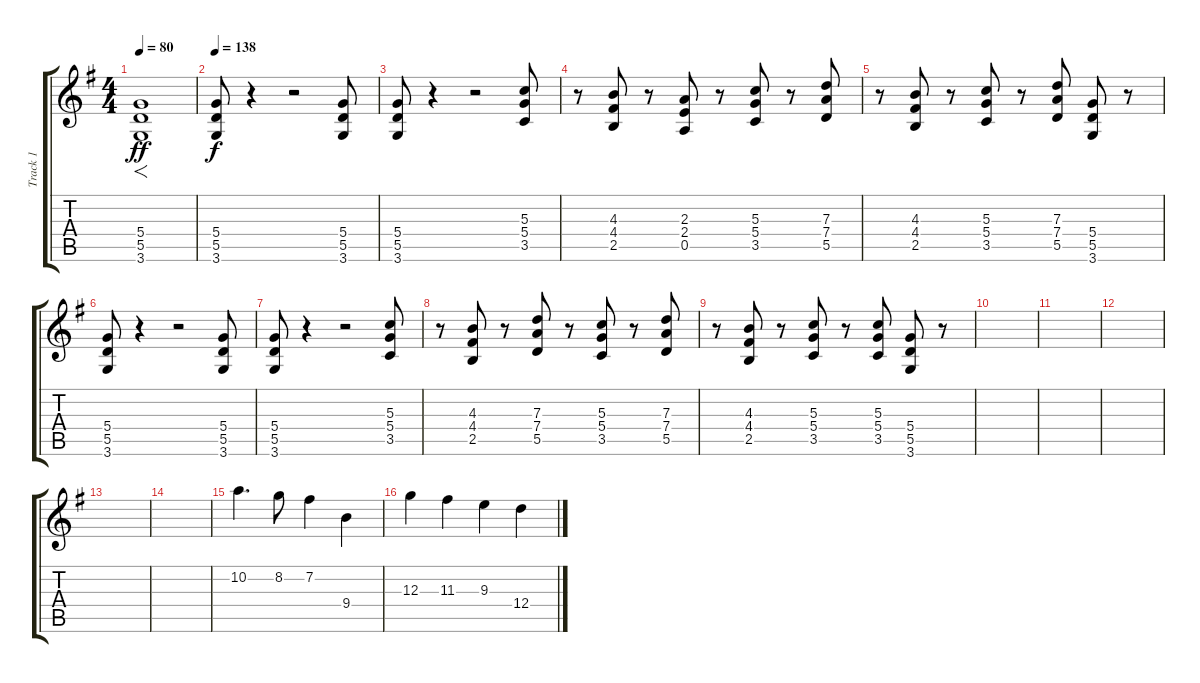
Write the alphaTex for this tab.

\track ("Track 1" "Track 1") {instrument distortionguitar}
\staff {score tabs}
\tuning (E4 B3 G3 D3 A2 E2) {hide}
\ts (4 4)
\tempo 80
\clef g2
\ks g
(5.4 5.5 3.6).1{f dy ff} |
\tempo 138
(5.4 5.5 3.6).8{dy f volume 13} r.4 r.2 (5.4 5.5 3.6).8 |
(5.4 5.5 3.6).8 r.4 r.2 (5.3 5.4 3.5).8 |
r.8 (4.3 4.4 2.5).8 r.8 (2.3 2.4 0.5).8 r.8 (5.3 5.4 3.5).8 r.8 (7.3 7.4 5.5).8 |
r.8 (4.3 4.4 2.5).8 r.8 (5.3 5.4 3.5).8 r.8 (7.3 7.4 5.5).8 (5.4 5.5 3.6).8 r.8 |
(5.4 5.5 3.6).8 r.4 r.2 (5.4 5.5 3.6).8 |
(5.4 5.5 3.6).8 r.4 r.2 (5.3 5.4 3.5).8 |
r.8 (4.3 4.4 2.5).8 r.8 (7.3 7.4 5.5).8 r.8 (5.3 5.4 3.5).8 r.8 (7.3 7.4 5.5).8 |
r.8 (4.3 4.4 2.5).8 r.8 (5.3 5.4 3.5).8 r.8 (5.3 5.4 3.5).8 (5.4 5.5 3.6).8 r.8 |
|
|
|
|
|
10.2.4{d} 8.2.8 7.2.4 9.4.4 |
12.3.4 11.3.4 9.3.4 12.4.4
